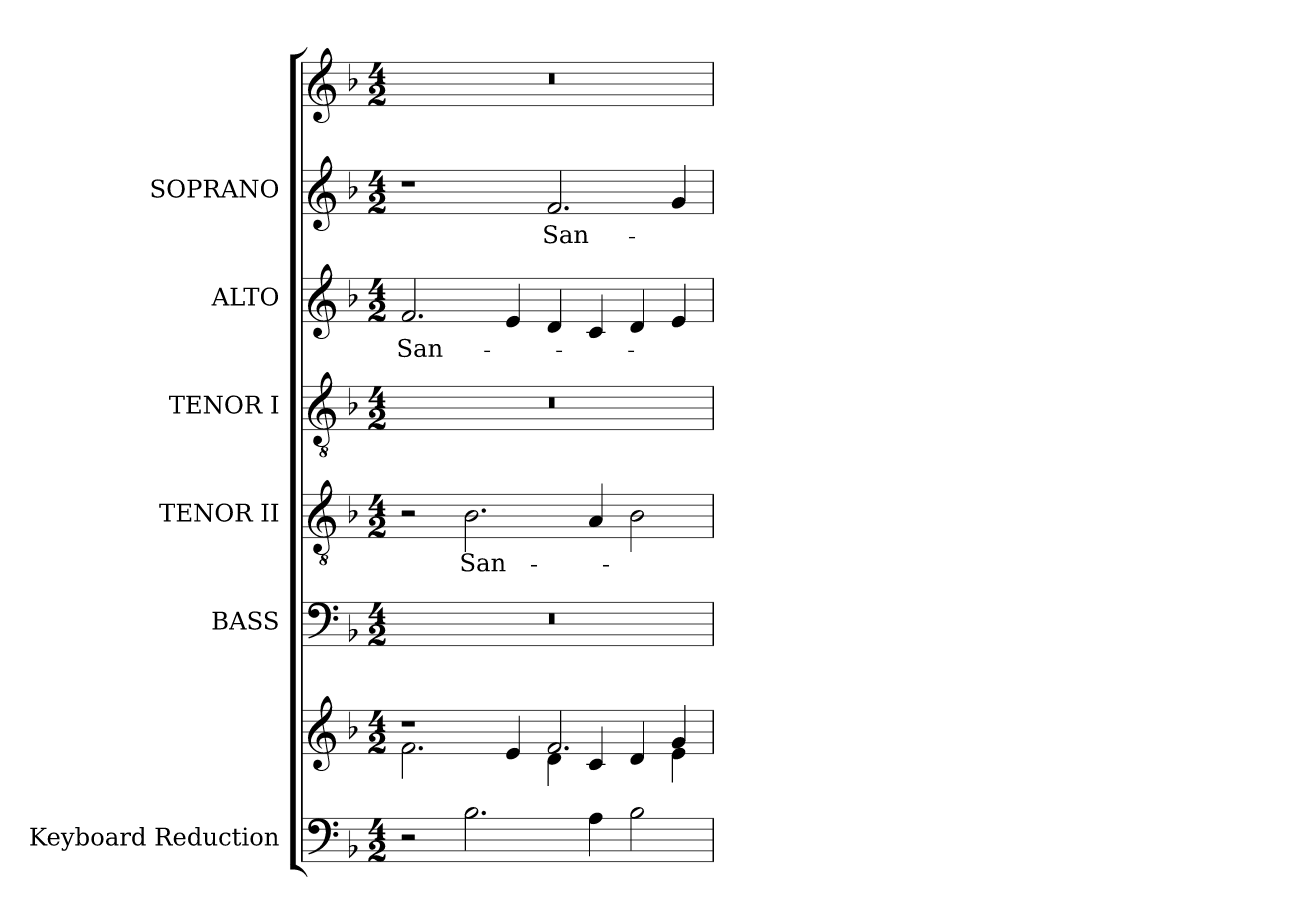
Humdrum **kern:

**kern	**kern	**kern	**kern	**text	**kern	**kern	**text	**kern	**text	**kern
*part7	*part7	*part6	*part5	*part5	*part4	*part3	*part3	*part2	*part2	*part1
*staff8	*staff7	*staff6	*staff5	*staff5	*staff4	*staff3	*staff3	*staff2	*staff2	*staff1
*I"Keyboard Reduction	*	*I"BASS	*I"TENOR II	*	*I"TENOR I	*I"ALTO	*	*I"SOPRANO	*	*
*I'Reduc.	*	*I'B.	*I'T. II	*	*I'T. I	*I'A.	*	*I'S.	*	*
!!LO:PB:g=z
*clefF4	*clefG2	*clefF4	*clefGv2	*	*clefGv2	*clefG2	*	*clefG2	*	*clefG2
*	*	*	*ITrd7c12	*	*ITrd7c12	*	*	*	*	*
*k[b-]	*k[b-]	*k[b-]	*k[b-]	*	*k[b-]	*k[b-]	*	*k[b-]	*	*k[b-]
*F:	*F:	*F:	*F:	*	*F:	*F:	*	*F:	*	*F:
*M4/2	*M4/2	*M4/2	*M4/2	*	*M4/2	*M4/2	*	*M4/2	*	*M4/2
=1	=1	=1	=1	=1	=1	=1	=1	=1	=1	=1
*	*^	*	*	*	*	*	*	*	*	*
!	!	!	!LO:N:vis=1	!	!	!LO:N:vis=1	!	!	!	!	!
!	!	!	!	!	!	!	!	!LO:LY:b:color=#000000	!	!	!LO:N:vis=1
2r	1r	2.fi\	0r	2r	.	0r	2.fi/	San-	1r	.	0r
!	!	!	!	!	!LO:LY:b:color=#000000	!	!	!	!	!	!
2.B-i\	.	.	.	2.BB-i\	San-	.	.	.	.	.	.
.	.	4ei/	.	.	.	.	4ei/	.	.	.	.
!	!	!	!	!	!	!	!	!	!	!LO:LY:b:color=#000000	!
.	2.fi/	4di\	.	.	.	.	4di/	.	2.fi/	San-	.
4Ai\	.	4ci/	.	4AAi/	.	.	4ci/	.	.	.	.
2B-i\	.	4di/	.	2BB-i\	.	.	4di/	.	.	.	.
.	4gi/	4ei\	.	.	.	.	4ei/	.	4gi/	.	.
*	*v	*v	*	*	*	*	*	*	*	*	*
=	=	=	=	=	=	=	=	=	=	=
*-	*-	*-	*-	*-	*-	*-	*-	*-	*-	*-
